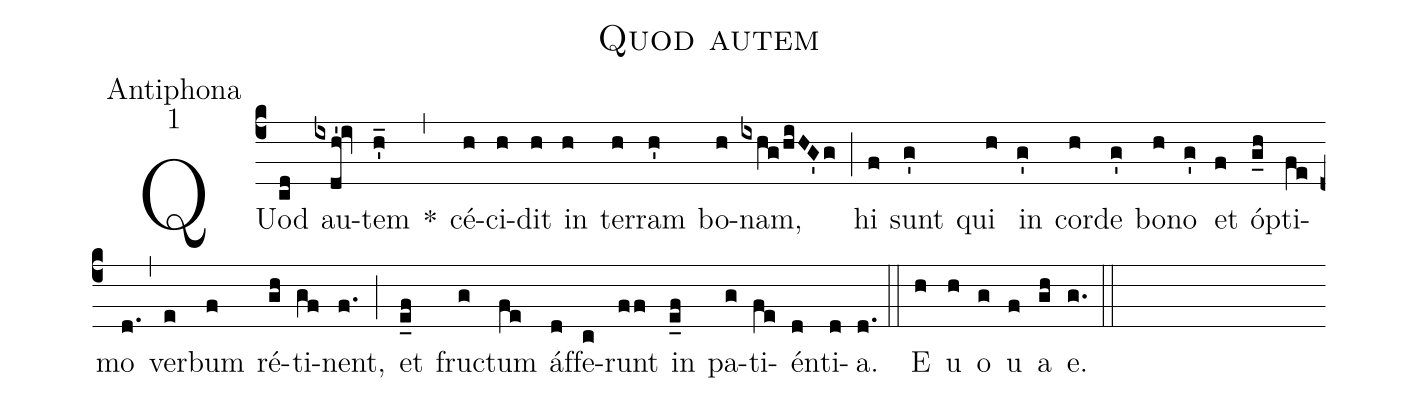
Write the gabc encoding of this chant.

name:Quod autem;
office-part:Antiphona;
mode:1;
%%
(c4) QUod(cd) au(ixdh'!iv)tem(h'_) *(,) cé(h)ci(h)dit(h) in(h) ter(h)ram(h') bo(h)nam,(ixhg/hiHG'g) (;) hi(f) sunt(g') qui(h) in(g') cor(h)de(g') bo(h)no(g') et(f) óp(g_h)ti(fe)mo(d.) (,) ver(e)bum(f) ré(gh)ti(gf)nent,(f.) (;) et(e_f) fru(g)ctum(fe) áf(d)fe(c)runt(ff) in(e_f) pa(g)ti(fe)én(d)ti(d)a.(d.) (::) <eu> E(h) u(h) o(g) u(f) a(gh) e.</eu>(g.) (::)
